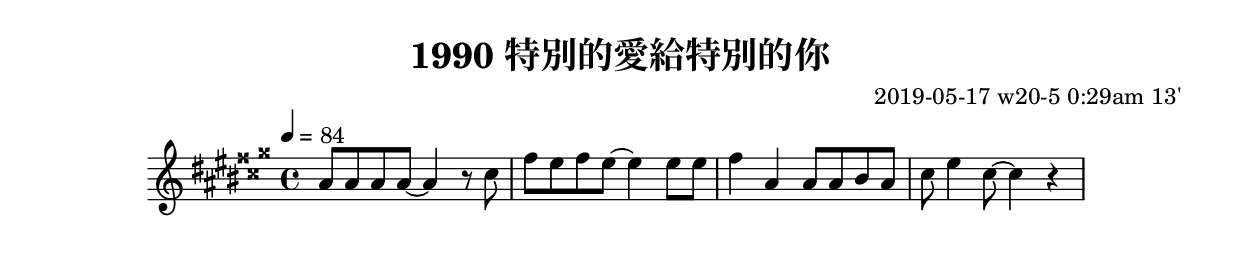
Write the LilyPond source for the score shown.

\header {
  title = "1990 特別的愛給特別的你"
  composer = "2019-05-17 w20-5 0:29am 13'"
}
\language english

\score {
  \transpose c as{ %as
  \relative c' {
    \key c \major
    \tempo 4=84
    
    c8 c c c ~ c4 r8 e
    a g a g~ g4 
    g8 g |
    a4 c, c8 c d c
    e g4 e8~ e4 r 
    }



  }

  \layout {}
  \midi {}
}